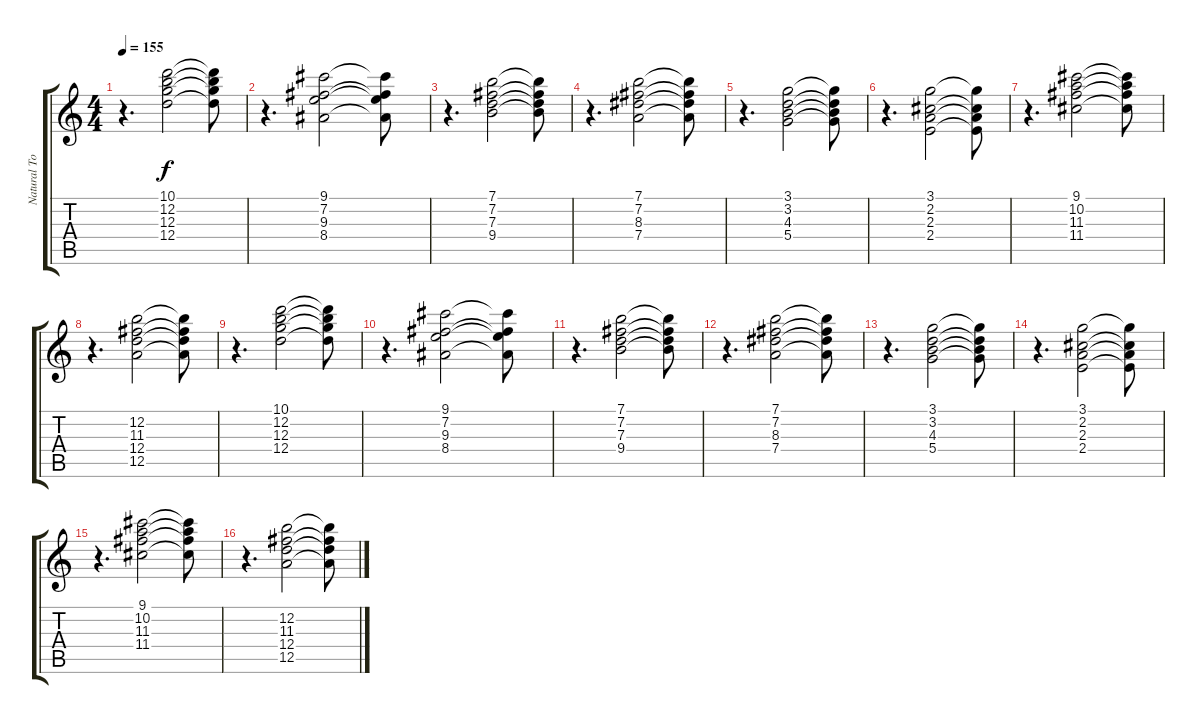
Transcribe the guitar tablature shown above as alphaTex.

\track ("Natural Tone" "Natural To") {instrument electricguitarclean}
\staff {score tabs}
\tuning (E4 B3 G3 D3 A2 E2) {hide}
\ts (4 4)
\tempo 155
\clef g2
\ks c
r.4{d dy f} (10.1 12.2 12.3 12.4).2 (10.1{t} 12.2{t} 12.3{t} 12.4{t}).8 |
r.4{d} (9.1 7.2 9.3 8.4).2 (9.1{t} 7.2{t} 9.3{t} 8.4{t}).8 |
r.4{d} (7.1 7.2 7.3 9.4).2 (7.1{t} 7.2{t} 7.3{t} 9.4{t}).8 |
r.4{d} (7.1 7.2 8.3 7.4).2 (7.1{t} 7.2{t} 8.3{t} 7.4{t}).8 |
r.4{d} (3.1 3.2 4.3 5.4).2 (3.1{t} 3.2{t} 4.3{t} 5.4{t}).8 |
r.4{d} (3.1 2.2 2.3 2.4).2 (3.1{t} 2.2{t} 2.3{t} 2.4{t}).8 |
r.4{d} (9.1 10.2 11.3 11.4).2 (9.1{t} 10.2{t} 11.3{t} 11.4{t}).8 |
r.4{d} (12.2 11.3 12.4 12.5).2 (12.2{t} 11.3{t} 12.4{t} 12.5{t}).8 |
r.4{d} (10.1 12.2 12.3 12.4).2 (10.1{t} 12.2{t} 12.3{t} 12.4{t}).8 |
r.4{d} (9.1 7.2 9.3 8.4).2 (9.1{t} 7.2{t} 9.3{t} 8.4{t}).8 |
r.4{d} (7.1 7.2 7.3 9.4).2 (7.1{t} 7.2{t} 7.3{t} 9.4{t}).8 |
r.4{d} (7.1 7.2 8.3 7.4).2 (7.1{t} 7.2{t} 8.3{t} 7.4{t}).8 |
r.4{d} (3.1 3.2 4.3 5.4).2 (3.1{t} 3.2{t} 4.3{t} 5.4{t}).8 |
r.4{d} (3.1 2.2 2.3 2.4).2 (3.1{t} 2.2{t} 2.3{t} 2.4{t}).8 |
r.4{d} (9.1 10.2 11.3 11.4).2 (9.1{t} 10.2{t} 11.3{t} 11.4{t}).8 |
r.4{d} (12.2 11.3 12.4 12.5).2 (12.2{t} 11.3{t} 12.4{t} 12.5{t}).8
